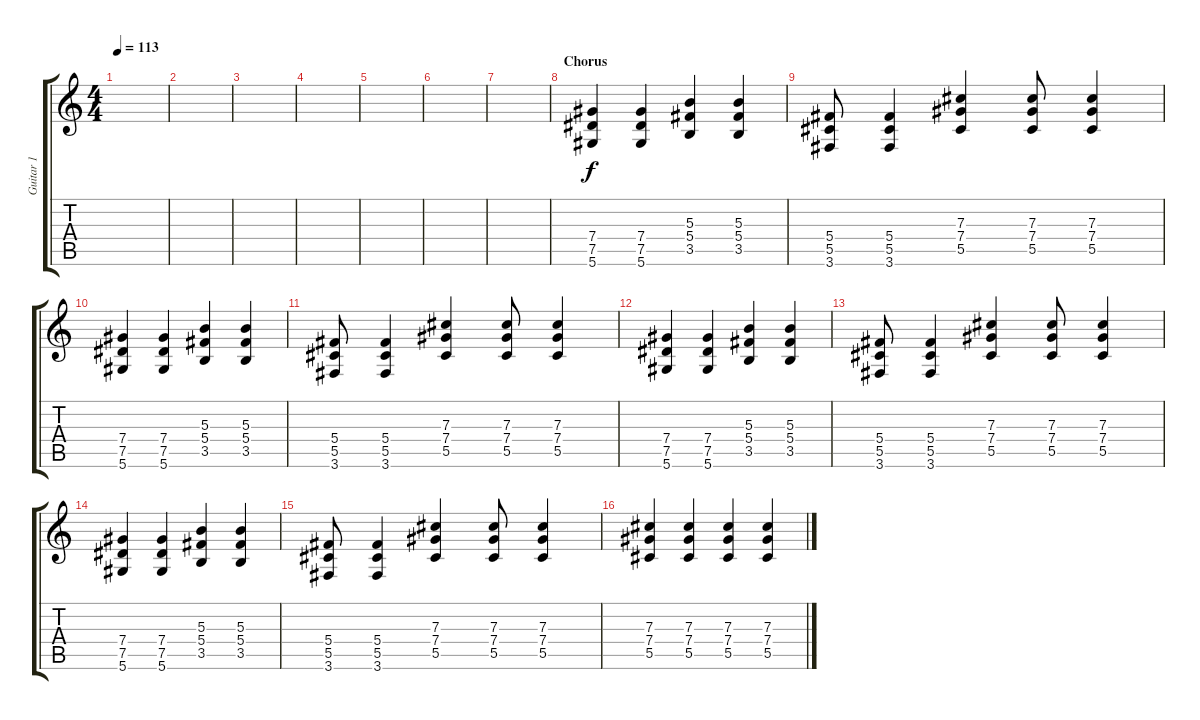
\track ("Guitar 1" "Guitar 1") {instrument acousticguitarsteel}
\staff {score tabs}
\tuning (Eb4 Bb3 Gb3 Db3 Ab2 Eb2) {hide}
\ts (4 4)
\tempo 113
\clef g2
\ks c
|
|
|
|
|
|
|
\section ("" "Chorus")
(7.4 7.5 5.6).4{volume 7 balance 8 instrument distortionguitar} (7.4 7.5 5.6).4 (5.3 5.4 3.5).4 (5.3 5.4 3.5).4 |
(5.4 5.5 3.6).8 (5.4 5.5 3.6).4 (7.3 7.4 5.5).4 (7.3 7.4 5.5).8 (7.3 7.4 5.5).4 |
(7.4 7.5 5.6).4{volume 7 balance 8 instrument distortionguitar} (7.4 7.5 5.6).4 (5.3 5.4 3.5).4 (5.3 5.4 3.5).4 |
(5.4 5.5 3.6).8 (5.4 5.5 3.6).4 (7.3 7.4 5.5).4 (7.3 7.4 5.5).8 (7.3 7.4 5.5).4 |
(7.4 7.5 5.6).4{volume 7 balance 8 instrument distortionguitar} (7.4 7.5 5.6).4 (5.3 5.4 3.5).4 (5.3 5.4 3.5).4 |
(5.4 5.5 3.6).8 (5.4 5.5 3.6).4 (7.3 7.4 5.5).4 (7.3 7.4 5.5).8 (7.3 7.4 5.5).4 |
(7.4 7.5 5.6).4{volume 7 balance 8 instrument distortionguitar} (7.4 7.5 5.6).4 (5.3 5.4 3.5).4 (5.3 5.4 3.5).4 |
(5.4 5.5 3.6).8 (5.4 5.5 3.6).4 (7.3 7.4 5.5).4 (7.3 7.4 5.5).8 (7.3 7.4 5.5).4 |
(7.3 7.4 5.5).4 (7.3 7.4 5.5).4 (7.3 7.4 5.5).4 (7.3 7.4 5.5).4
